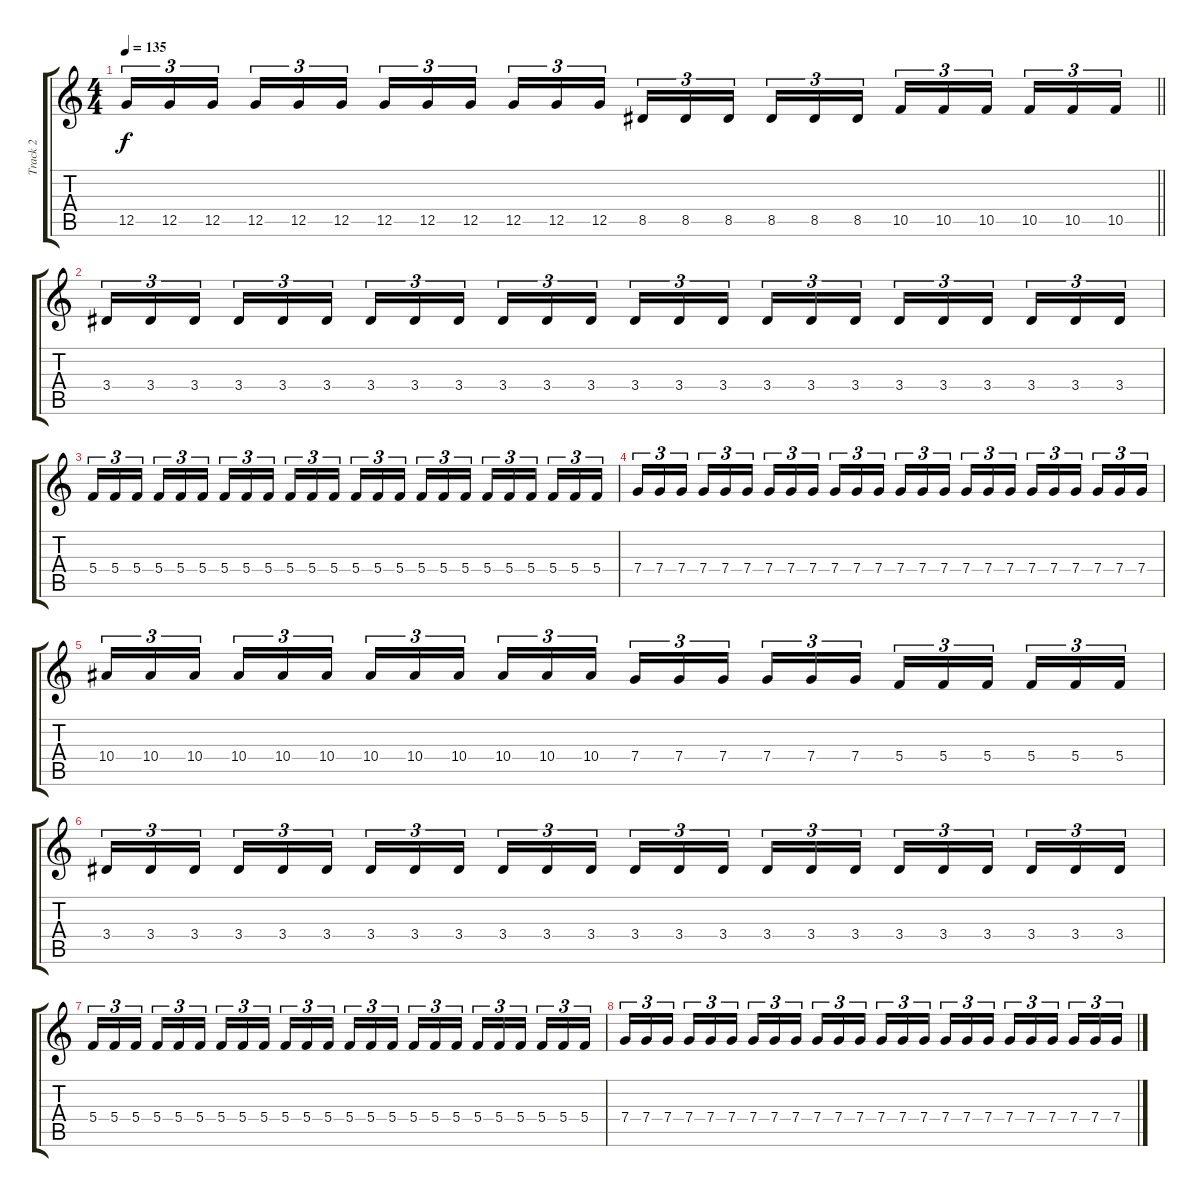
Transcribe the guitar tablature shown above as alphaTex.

\track ("Track 2" "Track 2") {instrument distortionguitar}
\staff {score tabs}
\tuning (D4 A3 F3 C3 G2 C2) {hide}
\ts (4 4)
\tempo 135
\clef g2
\barLineRight lightlight
\ks c
12.5.16{tu (3 2) dy f} 12.5.16{tu (3 2)} 12.5.16{tu (3 2) beam splitsecondary} 12.5.16{tu (3 2)} 12.5.16{tu (3 2)} 12.5.16{tu (3 2)} 12.5.16{tu (3 2)} 12.5.16{tu (3 2)} 12.5.16{tu (3 2) beam splitsecondary} 12.5.16{tu (3 2)} 12.5.16{tu (3 2)} 12.5.16{tu (3 2)} 8.5.16{tu (3 2)} 8.5.16{tu (3 2)} 8.5.16{tu (3 2) beam splitsecondary} 8.5.16{tu (3 2)} 8.5.16{tu (3 2)} 8.5.16{tu (3 2)} 10.5.16{tu (3 2)} 10.5.16{tu (3 2)} 10.5.16{tu (3 2) beam splitsecondary} 10.5.16{tu (3 2)} 10.5.16{tu (3 2)} 10.5.16{tu (3 2)} |
3.4.16{tu (3 2)} 3.4.16{tu (3 2)} 3.4.16{tu (3 2) beam splitsecondary} 3.4.16{tu (3 2)} 3.4.16{tu (3 2)} 3.4.16{tu (3 2)} 3.4.16{tu (3 2)} 3.4.16{tu (3 2)} 3.4.16{tu (3 2) beam splitsecondary} 3.4.16{tu (3 2)} 3.4.16{tu (3 2)} 3.4.16{tu (3 2)} 3.4.16{tu (3 2)} 3.4.16{tu (3 2)} 3.4.16{tu (3 2) beam splitsecondary} 3.4.16{tu (3 2)} 3.4.16{tu (3 2)} 3.4.16{tu (3 2)} 3.4.16{tu (3 2)} 3.4.16{tu (3 2)} 3.4.16{tu (3 2) beam splitsecondary} 3.4.16{tu (3 2)} 3.4.16{tu (3 2)} 3.4.16{tu (3 2)} |
5.4.16{tu (3 2)} 5.4.16{tu (3 2)} 5.4.16{tu (3 2) beam splitsecondary} 5.4.16{tu (3 2)} 5.4.16{tu (3 2)} 5.4.16{tu (3 2)} 5.4.16{tu (3 2)} 5.4.16{tu (3 2)} 5.4.16{tu (3 2) beam splitsecondary} 5.4.16{tu (3 2)} 5.4.16{tu (3 2)} 5.4.16{tu (3 2)} 5.4.16{tu (3 2)} 5.4.16{tu (3 2)} 5.4.16{tu (3 2) beam splitsecondary} 5.4.16{tu (3 2)} 5.4.16{tu (3 2)} 5.4.16{tu (3 2)} 5.4.16{tu (3 2)} 5.4.16{tu (3 2)} 5.4.16{tu (3 2) beam splitsecondary} 5.4.16{tu (3 2)} 5.4.16{tu (3 2)} 5.4.16{tu (3 2)} |
7.4.16{tu (3 2)} 7.4.16{tu (3 2)} 7.4.16{tu (3 2) beam splitsecondary} 7.4.16{tu (3 2)} 7.4.16{tu (3 2)} 7.4.16{tu (3 2)} 7.4.16{tu (3 2)} 7.4.16{tu (3 2)} 7.4.16{tu (3 2) beam splitsecondary} 7.4.16{tu (3 2)} 7.4.16{tu (3 2)} 7.4.16{tu (3 2)} 7.4.16{tu (3 2)} 7.4.16{tu (3 2)} 7.4.16{tu (3 2) beam splitsecondary} 7.4.16{tu (3 2)} 7.4.16{tu (3 2)} 7.4.16{tu (3 2)} 7.4.16{tu (3 2)} 7.4.16{tu (3 2)} 7.4.16{tu (3 2) beam splitsecondary} 7.4.16{tu (3 2)} 7.4.16{tu (3 2)} 7.4.16{tu (3 2)} |
10.4.16{tu (3 2)} 10.4.16{tu (3 2)} 10.4.16{tu (3 2) beam splitsecondary} 10.4.16{tu (3 2)} 10.4.16{tu (3 2)} 10.4.16{tu (3 2)} 10.4.16{tu (3 2)} 10.4.16{tu (3 2)} 10.4.16{tu (3 2) beam splitsecondary} 10.4.16{tu (3 2)} 10.4.16{tu (3 2)} 10.4.16{tu (3 2)} 7.4.16{tu (3 2)} 7.4.16{tu (3 2)} 7.4.16{tu (3 2) beam splitsecondary} 7.4.16{tu (3 2)} 7.4.16{tu (3 2)} 7.4.16{tu (3 2)} 5.4.16{tu (3 2)} 5.4.16{tu (3 2)} 5.4.16{tu (3 2) beam splitsecondary} 5.4.16{tu (3 2)} 5.4.16{tu (3 2)} 5.4.16{tu (3 2)} |
3.4.16{tu (3 2)} 3.4.16{tu (3 2)} 3.4.16{tu (3 2) beam splitsecondary} 3.4.16{tu (3 2)} 3.4.16{tu (3 2)} 3.4.16{tu (3 2)} 3.4.16{tu (3 2)} 3.4.16{tu (3 2)} 3.4.16{tu (3 2) beam splitsecondary} 3.4.16{tu (3 2)} 3.4.16{tu (3 2)} 3.4.16{tu (3 2)} 3.4.16{tu (3 2)} 3.4.16{tu (3 2)} 3.4.16{tu (3 2) beam splitsecondary} 3.4.16{tu (3 2)} 3.4.16{tu (3 2)} 3.4.16{tu (3 2)} 3.4.16{tu (3 2)} 3.4.16{tu (3 2)} 3.4.16{tu (3 2) beam splitsecondary} 3.4.16{tu (3 2)} 3.4.16{tu (3 2)} 3.4.16{tu (3 2)} |
5.4.16{tu (3 2)} 5.4.16{tu (3 2)} 5.4.16{tu (3 2) beam splitsecondary} 5.4.16{tu (3 2)} 5.4.16{tu (3 2)} 5.4.16{tu (3 2)} 5.4.16{tu (3 2)} 5.4.16{tu (3 2)} 5.4.16{tu (3 2) beam splitsecondary} 5.4.16{tu (3 2)} 5.4.16{tu (3 2)} 5.4.16{tu (3 2)} 5.4.16{tu (3 2)} 5.4.16{tu (3 2)} 5.4.16{tu (3 2) beam splitsecondary} 5.4.16{tu (3 2)} 5.4.16{tu (3 2)} 5.4.16{tu (3 2)} 5.4.16{tu (3 2)} 5.4.16{tu (3 2)} 5.4.16{tu (3 2) beam splitsecondary} 5.4.16{tu (3 2)} 5.4.16{tu (3 2)} 5.4.16{tu (3 2)} |
7.4.16{tu (3 2)} 7.4.16{tu (3 2)} 7.4.16{tu (3 2) beam splitsecondary} 7.4.16{tu (3 2)} 7.4.16{tu (3 2)} 7.4.16{tu (3 2)} 7.4.16{tu (3 2)} 7.4.16{tu (3 2)} 7.4.16{tu (3 2) beam splitsecondary} 7.4.16{tu (3 2)} 7.4.16{tu (3 2)} 7.4.16{tu (3 2)} 7.4.16{tu (3 2)} 7.4.16{tu (3 2)} 7.4.16{tu (3 2) beam splitsecondary} 7.4.16{tu (3 2)} 7.4.16{tu (3 2)} 7.4.16{tu (3 2)} 7.4.16{tu (3 2)} 7.4.16{tu (3 2)} 7.4.16{tu (3 2) beam splitsecondary} 7.4.16{tu (3 2)} 7.4.16{tu (3 2)} 7.4.16{tu (3 2)}
